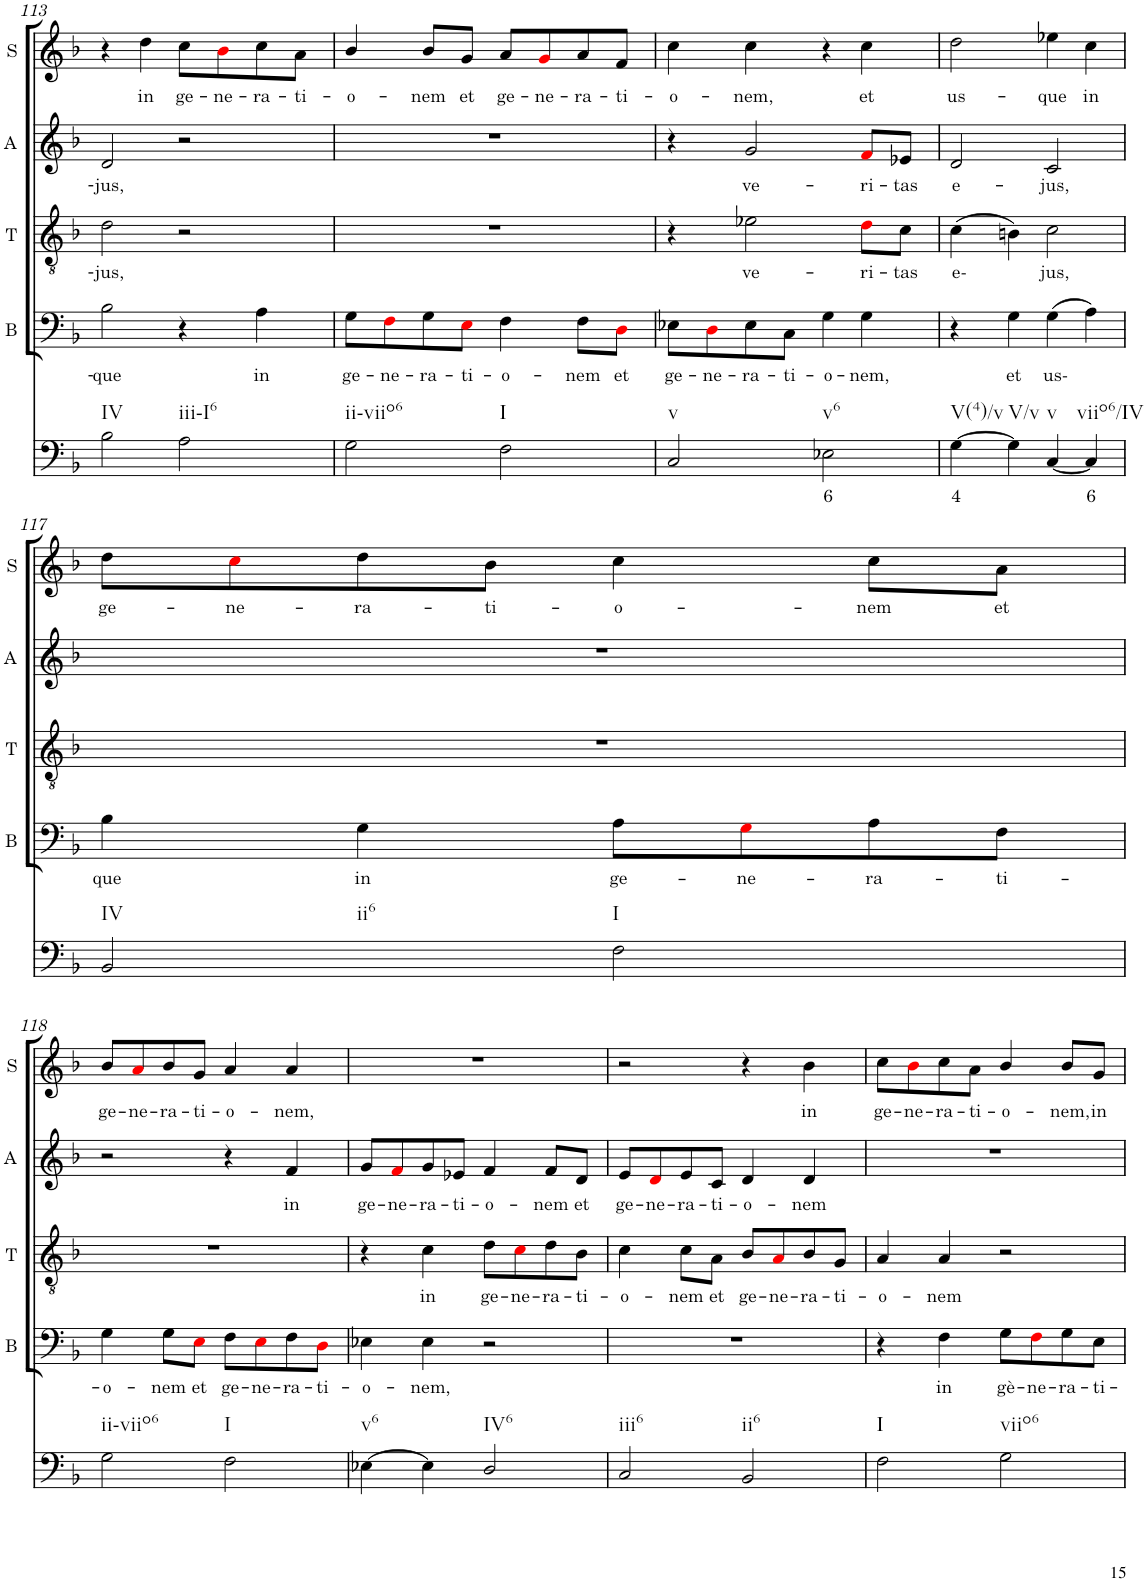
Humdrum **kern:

**kern	**text	**kern	**text	**kern	**text	**kern	**text	**kern	**text
*part5	*part5	*part4	*part4	*part3	*part3	*part2	*part2	*part1	*part1
*staff5	*staff5	*staff4	*staff4	*staff3	*staff3	*staff2	*staff2	*staff1	*staff1
*I"Continuo	*	*I"Bass	*	*I"Tenor	*	*I"Alto	*	*I"Soprano	*
*	*	*I'B	*	*I'T	*	*I'A	*	*I'S	*
!!LO:PB:g=z
*clefF4	*	*clefF4	*	*clefF4	*	*clefF4	*	*clefG2	*
*k[b-]	*	*k[b-]	*	*k[b-]	*	*k[b-]	*	*k[b-]	*
*M4/4	*	*M4/4	*	*M4/4	*	*M4/4	*	*M4/4	*
=113	=113	=113	=113	=113	=113	=113	=113	=113	=113
!LO:TX:b:t=IV	!	!	!	!	!	!	!	!	!
!	!	!	!LO:LY:b	!	!LO:LY:b	!	!LO:LY:b	!	!
2B-\	.	2B-\	que	2d\	jus,	2d/	jus,	4r	.
!	!	!	!	!	!	!	!	!	!LO:LY:b
.	.	.	.	.	.	.	.	4dd\	in
!LO:TX:b:t=iii-I6	!	!	!	!	!	!	!	!	!
!	!	!	!	!	!	!	!	!	!LO:LY:b
2A\	.	4r	.	2r	.	2r	.	8cc\L	ge-
!	!	!	!	!	!	!	!	!	!LO:LY:b
.	.	.	.	.	.	.	.	8b-i\	ne-
!	!	!	!LO:LY:b	!	!	!	!	!	!LO:LY:b
.	.	4A\	in	.	.	.	.	8cc\	ra-
!	!	!	!	!	!	!	!	!	!LO:LY:b
.	.	.	.	.	.	.	.	8a\J	ti-
=114	=114	=114	=114	=114	=114	=114	=114	=114	=114
!LO:TX:b:t=ii-viio6	!	!	!	!	!	!	!	!	!
!	!	!	!LO:LY:b	!	!	!	!	!	!LO:LY:b
2G\	.	8G\L	ge-	1r	.	1r	.	4b-/	o-
!	!	!	!LO:LY:b	!	!	!	!	!	!
.	.	8Fi\	ne-	.	.	.	.	.	.
!	!	!	!LO:LY:b	!	!	!	!	!	!LO:LY:b
.	.	8G\	ra-	.	.	.	.	8b-/L	nem
!	!	!	!LO:LY:b	!	!	!	!	!	!LO:LY:b
.	.	8Ei\J	ti-	.	.	.	.	8g/J	et
!LO:TX:b:t=I	!	!	!	!	!	!	!	!	!
!	!	!	!LO:LY:b	!	!	!	!	!	!LO:LY:b
2F\	.	4F\	o-	.	.	.	.	8a/L	ge-
!	!	!	!	!	!	!	!	!	!LO:LY:b
.	.	.	.	.	.	.	.	8gi/	ne-
!	!	!	!LO:LY:b	!	!	!	!	!	!LO:LY:b
.	.	8F\L	nem	.	.	.	.	8a/	ra-
!	!	!	!LO:LY:b	!	!	!	!	!	!LO:LY:b
.	.	8Di\J	et	.	.	.	.	8f/J	ti-
=115	=115	=115	=115	=115	=115	=115	=115	=115	=115
!LO:TX:b:t=v	!	!	!	!	!	!	!	!	!
!	!	!	!LO:LY:b	!	!	!	!	!	!LO:LY:b
2C/	.	8E-X\L	ge-	4r	.	4r	.	4cc\	o-
!	!	!	!LO:LY:b	!	!	!	!	!	!
.	.	8Di\	ne-	.	.	.	.	.	.
!	!	!	!LO:LY:b	!	!LO:LY:b	!	!LO:LY:b	!	!LO:LY:b
.	.	8E-\	ra-	2e-X\	ve-	2g/	ve-	4cc\	nem,
!	!	!	!LO:LY:b	!	!	!	!	!	!
.	.	8C\J	ti-	.	.	.	.	.	.
!LO:TX:b:t=v6	!	!	!	!	!	!	!	!	!
!	!LO:LY:b	!	!LO:LY:b	!	!	!	!	!	!
2E-X\	6	4G\	o-	.	.	.	.	4r	.
!	!	!	!LO:LY:b	!	!LO:LY:b	!	!LO:LY:b	!	!LO:LY:b
.	.	4G\	nem,	8di\L	ri-	8fi/L	ri-	4cc\	et
!	!	!	!	!	!LO:LY:b	!	!LO:LY:b	!	!
.	.	.	.	8c\J	tas	8e-X/J	tas	.	.
=116	=116	=116	=116	=116	=116	=116	=116	=116	=116
!LO:TX:b:t=V(4)/v	!	!	!	!	!	!	!	!	!
!	!LO:LY:b	!	!	!	!LO:LY:b	!	!LO:LY:b	!	!LO:LY:b
[4G\	4	4r	.	(4c\	e-	2d/	e-	2dd\	us-
!LO:TX:b:t=V/v	!	!	!	!	!	!	!	!	!
!	!	!	!LO:LY:b	!	!	!	!	!	!
4G\]	.	4G\	et	4Bn\)	.	.	.	.	.
!LO:TX:b:t=v	!	!	!	!	!	!	!	!	!
!	!	!	!LO:LY:b	!	!LO:LY:b	!	!LO:LY:b	!	!LO:LY:b
[4C/	.	(4G\	us-	2c\	jus,	2c/	jus,	4ee-X\	que
!LO:TX:b:t=viio6/IV	!	!	!	!	!	!	!	!	!
!	!LO:LY:b	!	!	!	!	!	!	!	!LO:LY:b
4C/]	6	4A\)	.	.	.	.	.	4cc\	in
!!LO:LB:g=z
=117	=117	=117	=117	=117	=117	=117	=117	=117	=117
!LO:TX:b:t=IV	!	!	!	!	!	!	!	!	!
!LO:TX:b:t=ii6	!	!	!	!	!	!	!	!	!
!	!	!	!LO:LY:b	!	!	!	!	!	!LO:LY:b
2BB-/	.	4B-\	que	1r	.	1r	.	8dd\L	ge-
!	!	!	!	!	!	!	!	!	!LO:LY:b
.	.	.	.	.	.	.	.	8cci\	ne-
!	!	!	!LO:LY:b	!	!	!	!	!	!LO:LY:b
.	.	4G\	in	.	.	.	.	8dd\	ra-
!	!	!	!	!	!	!	!	!	!LO:LY:b
.	.	.	.	.	.	.	.	8b-\J	ti-
!LO:TX:b:t=I	!	!	!	!	!	!	!	!	!
!	!	!	!LO:LY:b	!	!	!	!	!	!LO:LY:b
2F\	.	8A\L	ge-	.	.	.	.	4cc\	o-
!	!	!	!LO:LY:b	!	!	!	!	!	!
.	.	8Gi\	ne-	.	.	.	.	.	.
!	!	!	!LO:LY:b	!	!	!	!	!	!LO:LY:b
.	.	8A\	ra-	.	.	.	.	8cc\L	nem
!	!	!	!LO:LY:b	!	!	!	!	!	!LO:LY:b
.	.	8F\J	ti-	.	.	.	.	8a\J	et
!!LO:LB:g=z
=118	=118	=118	=118	=118	=118	=118	=118	=118	=118
!LO:TX:b:t=ii-viio6	!	!	!	!	!	!	!	!	!
!	!	!	!LO:LY:b	!	!	!	!	!	!LO:LY:b
2G\	.	4G\	o-	1r	.	2r	.	8b-/L	ge-
!	!	!	!	!	!	!	!	!	!LO:LY:b
.	.	.	.	.	.	.	.	8ai/	ne-
!	!	!	!LO:LY:b	!	!	!	!	!	!LO:LY:b
.	.	8G\L	nem	.	.	.	.	8b-/	ra-
!	!	!	!LO:LY:b	!	!	!	!	!	!LO:LY:b
.	.	8Ei\J	et	.	.	.	.	8g/J	ti-
!LO:TX:b:t=I	!	!	!	!	!	!	!	!	!
!	!	!	!LO:LY:b	!	!	!	!	!	!LO:LY:b
2F\	.	8F\L	ge-	.	.	4r	.	4a/	o-
!	!	!	!LO:LY:b	!	!	!	!	!	!
.	.	8Ei\	ne-	.	.	.	.	.	.
!	!	!	!LO:LY:b	!	!	!	!LO:LY:b	!	!LO:LY:b
.	.	8F\	ra-	.	.	4f/	in	4a/	nem,
!	!	!	!LO:LY:b	!	!	!	!	!	!
.	.	8Di\J	ti-	.	.	.	.	.	.
=119	=119	=119	=119	=119	=119	=119	=119	=119	=119
!LO:TX:b:t=v6	!	!	!	!	!	!	!	!	!
!	!	!	!LO:LY:b	!	!	!	!LO:LY:b	!	!
[4E-X\	.	4E-X\	o-	4r	.	8g/L	ge-	1r	.
!	!	!	!	!	!	!	!LO:LY:b	!	!
.	.	.	.	.	.	8fi/	ne-	.	.
!	!	!	!LO:LY:b	!	!LO:LY:b	!	!LO:LY:b	!	!
4E-\]	.	4E-\	nem,	4c\	in	8g/	ra-	.	.
!	!	!	!	!	!	!	!LO:LY:b	!	!
.	.	.	.	.	.	8e-X/J	ti-	.	.
!LO:TX:b:t=IV6	!	!	!	!	!	!	!	!	!
!	!	!	!	!	!LO:LY:b	!	!LO:LY:b	!	!
2D/	.	2r	.	8d\L	ge-	4f/	o-	.	.
!	!	!	!	!	!LO:LY:b	!	!	!	!
.	.	.	.	8ci\	ne-	.	.	.	.
!	!	!	!	!	!LO:LY:b	!	!LO:LY:b	!	!
.	.	.	.	8d\	ra-	8f/L	nem	.	.
!	!	!	!	!	!LO:LY:b	!	!LO:LY:b	!	!
.	.	.	.	8B-\J	ti-	8d/J	et	.	.
=120	=120	=120	=120	=120	=120	=120	=120	=120	=120
!LO:TX:b:t=iii6	!	!	!	!	!	!	!	!	!
!	!	!	!	!	!LO:LY:b	!	!LO:LY:b	!	!
2C/	.	1r	.	4c\	o-	8e/L	ge-	2r	.
!	!	!	!	!	!	!	!LO:LY:b	!	!
.	.	.	.	.	.	8di/	ne-	.	.
!	!	!	!	!	!LO:LY:b	!	!LO:LY:b	!	!
.	.	.	.	8c\L	nem	8e/	ra-	.	.
!	!	!	!	!	!LO:LY:b	!	!LO:LY:b	!	!
.	.	.	.	8A\J	et	8c/J	ti-	.	.
!LO:TX:b:t=ii6	!	!	!	!	!	!	!	!	!
!	!	!	!	!	!LO:LY:b	!	!LO:LY:b	!	!
2BB-/	.	.	.	8B-/L	ge-	4d/	o-	4r	.
!	!	!	!	!	!LO:LY:b	!	!	!	!
.	.	.	.	8Ai/	ne-	.	.	.	.
!	!	!	!	!	!LO:LY:b	!	!LO:LY:b	!	!LO:LY:b
.	.	.	.	8B-/	ra-	4d/	nem	4b-\	in
!	!	!	!	!	!LO:LY:b	!	!	!	!
.	.	.	.	8G/J	ti-	.	.	.	.
=121	=121	=121	=121	=121	=121	=121	=121	=121	=121
!LO:TX:b:t=I	!	!	!	!	!	!	!	!	!
!	!	!	!	!	!LO:LY:b	!	!	!	!LO:LY:b
2F\	.	4r	.	4A/	o-	1r	.	8cc\L	ge-
!	!	!	!	!	!	!	!	!	!LO:LY:b
.	.	.	.	.	.	.	.	8b-i\	ne-
!	!	!	!LO:LY:b	!	!LO:LY:b	!	!	!	!LO:LY:b
.	.	4F\	in	4A/	nem	.	.	8cc\	ra-
!	!	!	!	!	!	!	!	!	!LO:LY:b
.	.	.	.	.	.	.	.	8a\J	ti-
!LO:TX:b:t=viio6	!	!	!	!	!	!	!	!	!
!	!	!	!LO:LY:b	!	!	!	!	!	!LO:LY:b
2G\	.	8G\L	gè-	2r	.	.	.	4b-/	o-
!	!	!	!LO:LY:b	!	!	!	!	!	!
.	.	8Fi\	ne-	.	.	.	.	.	.
!	!	!	!LO:LY:b	!	!	!	!	!	!LO:LY:b
.	.	8G\	ra-	.	.	.	.	8b-/L	nem,
!	!	!	!LO:LY:b	!	!	!	!	!	!LO:LY:b
.	.	8E\J	ti-	.	.	.	.	8g/J	in
=	=	=	=	=	=	=	=	=	=
*-	*-	*-	*-	*-	*-	*-	*-	*-	*-
